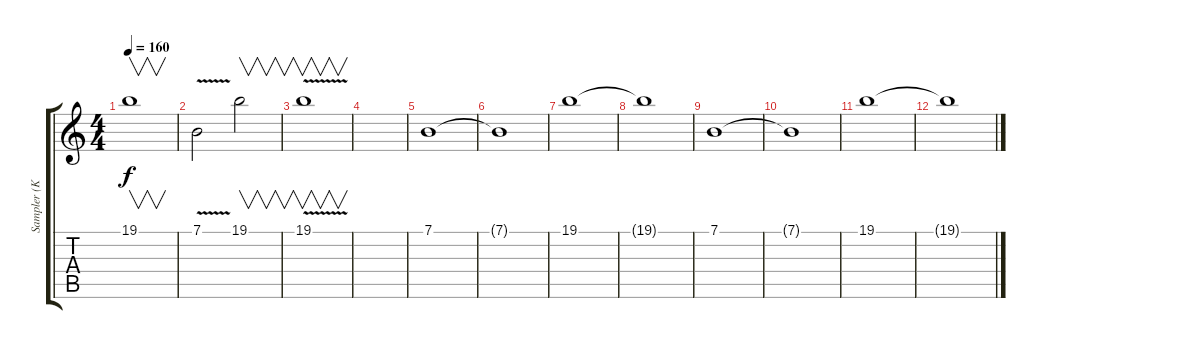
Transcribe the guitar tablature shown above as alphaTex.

\track ("Sampler (Korg M3)" "Sampler (K") {instrument applause}
\staff {score tabs}
\tuning (E4 B3 G3 D3 A2 E2) {hide}
\ts (4 4)
\tempo 160
\clef g2
\ks c
19.1{t}.1{v dy f} |
7.1{v}.2 19.1.2{v} |
19.1{v}.1{v} |
|
7.1.1 |
7.1{t}.1 |
19.1.1 |
19.1{t}.1 |
7.1.1 |
7.1{t}.1 |
19.1.1 |
19.1{t}.1
